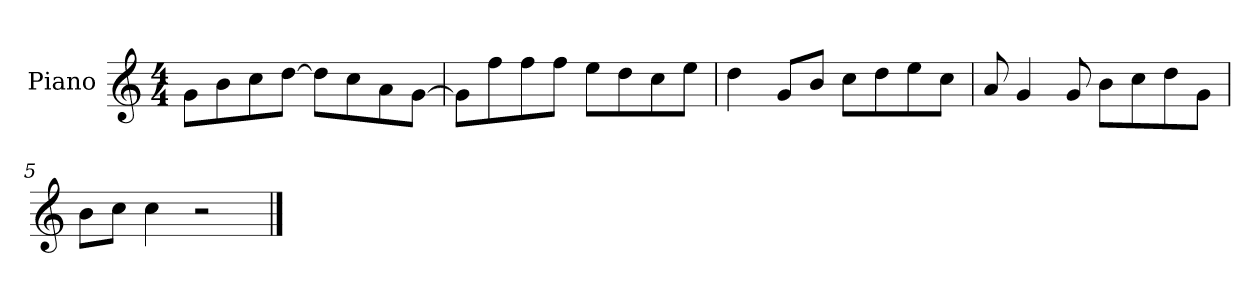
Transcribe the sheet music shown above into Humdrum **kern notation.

**kern
*part1
*staff1
*I"Piano
*I'P-no
*clefG2
*k[]
*M4/4
*MM90
=1
8g\L
8b\
8cc\
[8dd\J
8dd\L]
8cc\
8a\
[8g\J
=2
8g\L]
8ff\
8ff\
8ff\J
8ee\L
8dd\
8cc\
8ee\J
=3
4dd\
8g/L
8b/J
8cc\L
8dd\
8ee\
8cc\J
=4
8a/
4g/
8g/
8b\L
8cc\
8dd\
8g\J
=5
8b\L
8cc\J
4cc\
2r
==
*-
